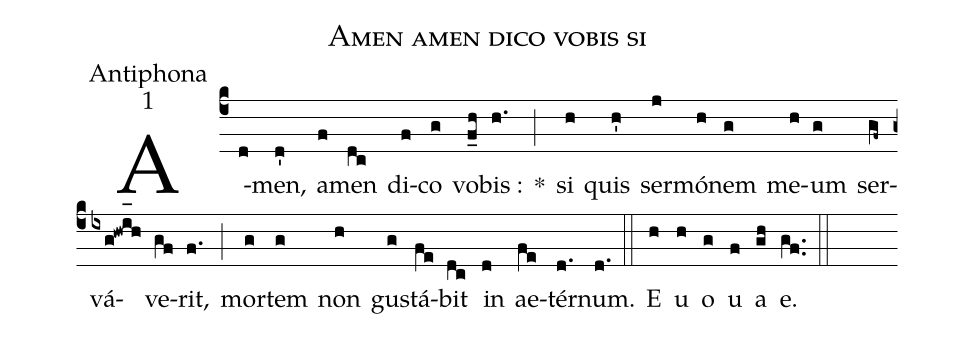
name:Amen amen dico vobis si;
office-part:Antiphona;
mode:1;
%%
(c4) A(d)men,(d') a(f)men(dc) di(f)co(g) vo(f_h)bis :(h.) *(;) si(h) quis(h') ser(j)mó(h)nem(g) me(h)um(g) ser(gf~)vá(ixg!hwi_[oh:h]h)ve(gf)rit,(f.) (;) mor(g)tem(g) non(h) gu(g)stá(fe)bit(dc) in(d) ae(fe)tér(d.)num.(d.) (::) <eu>E(h) u(h) o(g) u(f) a(gh) e.</eu>(gf..) (::)
